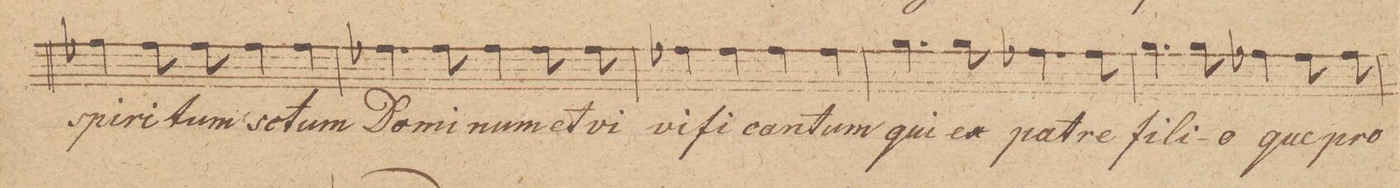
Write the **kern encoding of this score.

**kern	**text	**dynam
*I"Tenore 1mo	*	*
*clefC4	*	*
*k[]	*	*
*met(c|)	*	*
*M2/2	*	*
4e-X\	spi-	.
8e-\	-ri-	.
8e-\	-tum	.
4e-\	s[an]-	.
4e-\	-ctum	.
=89	=89	=89
4.e-X\	Do-	.
8e-\	-mi-	.
4e-\	-num	.
8e-\	et	.
8e-\	vi-	.
=90	=90	=90
4e-X\	-vi-	.
4e-\	-fi-	.
4e-\	-can-	.
4e-\	-tum	.
=91	=91	=91
4.f\	qui	.
8f\	ex	.
4.e-X\	pat-	.
8e-\	-re	.
=92	=92	=92
4.f\	fi-	.
8f\	-li-	.
4e-X\	-o-	.
8e-\	-que	.
8e-\	pro-	.
=93	=93	=93
*-	*-	*-
